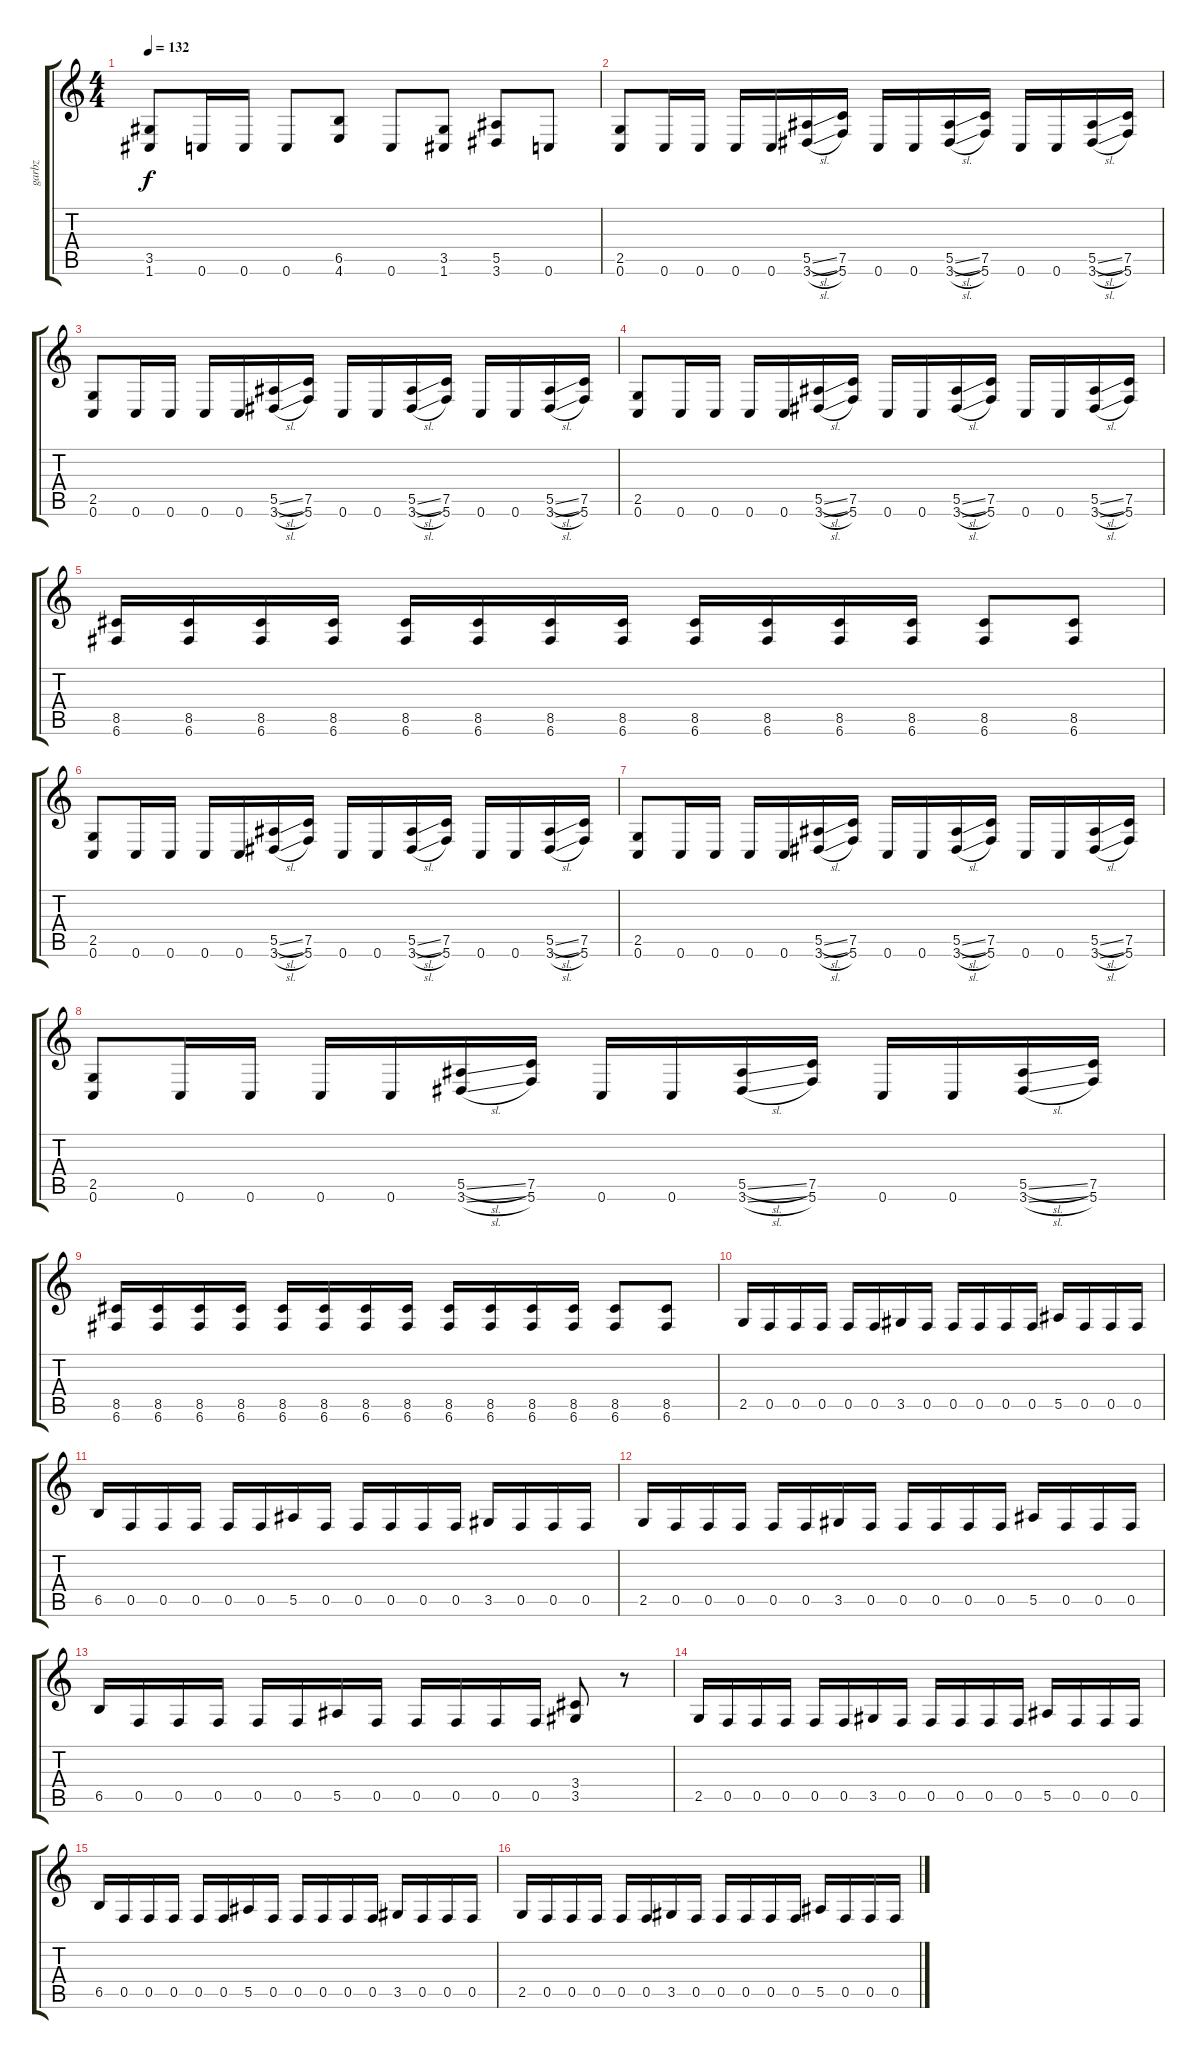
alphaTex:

\track ("garbz" "garbz") {instrument distortionguitar}
\staff {score tabs}
\tuning (C4 G3 Eb3 Bb2 F2 C2) {hide}
\ts (4 4)
\tempo 132
\clef g2
\ks c
(3.5 1.6).8{dy f} 0.6.16 0.6.16 0.6.8 (6.5 4.6).8 0.6.8 (3.5 1.6).8 (5.5 3.6).8 0.6.8 |
(2.5 0.6).8 0.6.16 0.6.16 0.6.16 0.6.16 (5.5{sl} 3.6{sl}).16 (7.5 5.6).16 0.6.16 0.6.16 (5.5{sl} 3.6{sl}).16 (7.5 5.6).16 0.6.16 0.6.16 (5.5{sl} 3.6{sl}).16 (7.5 5.6).16 |
(2.5 0.6).8 0.6.16 0.6.16 0.6.16 0.6.16 (5.5{sl} 3.6{sl}).16 (7.5 5.6).16 0.6.16 0.6.16 (5.5{sl} 3.6{sl}).16 (7.5 5.6).16 0.6.16 0.6.16 (5.5{sl} 3.6{sl}).16 (7.5 5.6).16 |
(2.5 0.6).8 0.6.16 0.6.16 0.6.16 0.6.16 (5.5{sl} 3.6{sl}).16 (7.5 5.6).16 0.6.16 0.6.16 (5.5{sl} 3.6{sl}).16 (7.5 5.6).16 0.6.16 0.6.16 (5.5{sl} 3.6{sl}).16 (7.5 5.6).16 |
(8.5 6.6).16 (8.5 6.6).16 (8.5 6.6).16 (8.5 6.6).16 (8.5 6.6).16 (8.5 6.6).16 (8.5 6.6).16 (8.5 6.6).16 (8.5 6.6).16 (8.5 6.6).16 (8.5 6.6).16 (8.5 6.6).16 (8.5 6.6).8 (8.5 6.6).8 |
(2.5 0.6).8 0.6.16 0.6.16 0.6.16 0.6.16 (5.5{sl} 3.6{sl}).16 (7.5 5.6).16 0.6.16 0.6.16 (5.5{sl} 3.6{sl}).16 (7.5 5.6).16 0.6.16 0.6.16 (5.5{sl} 3.6{sl}).16 (7.5 5.6).16 |
(2.5 0.6).8 0.6.16 0.6.16 0.6.16 0.6.16 (5.5{sl} 3.6{sl}).16 (7.5 5.6).16 0.6.16 0.6.16 (5.5{sl} 3.6{sl}).16 (7.5 5.6).16 0.6.16 0.6.16 (5.5{sl} 3.6{sl}).16 (7.5 5.6).16 |
(2.5 0.6).8 0.6.16 0.6.16 0.6.16 0.6.16 (5.5{sl} 3.6{sl}).16 (7.5 5.6).16 0.6.16 0.6.16 (5.5{sl} 3.6{sl}).16 (7.5 5.6).16 0.6.16 0.6.16 (5.5{sl} 3.6{sl}).16 (7.5 5.6).16 |
(8.5 6.6).16 (8.5 6.6).16 (8.5 6.6).16 (8.5 6.6).16 (8.5 6.6).16 (8.5 6.6).16 (8.5 6.6).16 (8.5 6.6).16 (8.5 6.6).16 (8.5 6.6).16 (8.5 6.6).16 (8.5 6.6).16 (8.5 6.6).8 (8.5 6.6).8 |
2.5.16 0.5.16 0.5.16 0.5.16 0.5.16 0.5.16 3.5.16 0.5.16 0.5.16 0.5.16 0.5.16 0.5.16 5.5.16 0.5.16 0.5.16 0.5.16 |
6.5.16 0.5.16 0.5.16 0.5.16 0.5.16 0.5.16 5.5.16 0.5.16 0.5.16 0.5.16 0.5.16 0.5.16 3.5.16 0.5.16 0.5.16 0.5.16 |
2.5.16 0.5.16 0.5.16 0.5.16 0.5.16 0.5.16 3.5.16 0.5.16 0.5.16 0.5.16 0.5.16 0.5.16 5.5.16 0.5.16 0.5.16 0.5.16 |
6.5.16 0.5.16 0.5.16 0.5.16 0.5.16 0.5.16 5.5.16 0.5.16 0.5.16 0.5.16 0.5.16 0.5.16 (3.4 3.5).8 r.8 |
2.5.16 0.5.16 0.5.16 0.5.16 0.5.16 0.5.16 3.5.16 0.5.16 0.5.16 0.5.16 0.5.16 0.5.16 5.5.16 0.5.16 0.5.16 0.5.16 |
6.5.16 0.5.16 0.5.16 0.5.16 0.5.16 0.5.16 5.5.16 0.5.16 0.5.16 0.5.16 0.5.16 0.5.16 3.5.16 0.5.16 0.5.16 0.5.16 |
2.5.16 0.5.16 0.5.16 0.5.16 0.5.16 0.5.16 3.5.16 0.5.16 0.5.16 0.5.16 0.5.16 0.5.16 5.5.16 0.5.16 0.5.16 0.5.16
